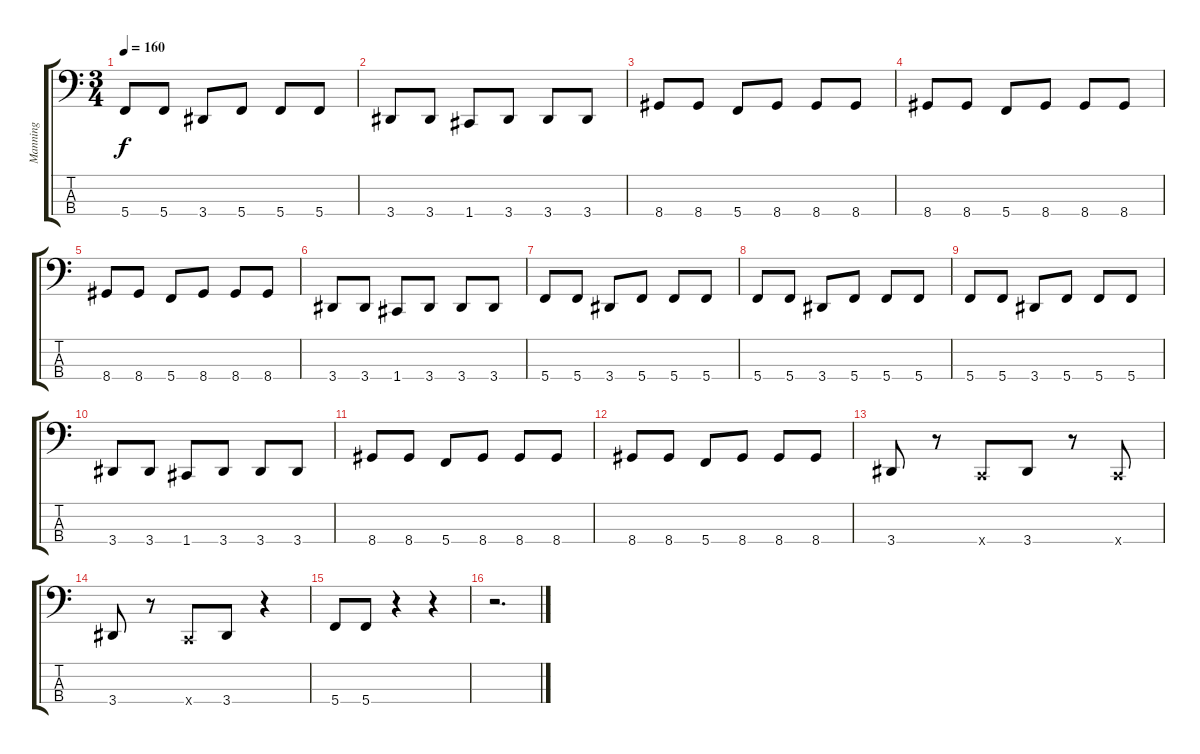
\track ("Manning" "Manning") {instrument electricbasspick}
\staff {score tabs}
\tuning (F2 C2 G1 C1) {hide}
\ts (3 4)
\tempo 160
\clef f4
\ks c
5.4.8{dy f} 5.4.8 3.4.8 5.4.8 5.4.8 5.4.8 |
3.4.8 3.4.8 1.4.8 3.4.8 3.4.8 3.4.8 |
8.4.8 8.4.8 5.4.8 8.4.8 8.4.8 8.4.8 |
8.4.8 8.4.8 5.4.8 8.4.8 8.4.8 8.4.8 |
8.4.8 8.4.8 5.4.8 8.4.8 8.4.8 8.4.8 |
3.4.8 3.4.8 1.4.8 3.4.8 3.4.8 3.4.8 |
5.4.8 5.4.8 3.4.8 5.4.8 5.4.8 5.4.8 |
5.4.8 5.4.8 3.4.8 5.4.8 5.4.8 5.4.8 |
5.4.8 5.4.8 3.4.8 5.4.8 5.4.8 5.4.8 |
3.4.8 3.4.8 1.4.8 3.4.8 3.4.8 3.4.8 |
8.4.8 8.4.8 5.4.8 8.4.8 8.4.8 8.4.8 |
8.4.8 8.4.8 5.4.8 8.4.8 8.4.8 8.4.8 |
3.4.8 r.8 0.4{x}.8 3.4.8 r.8 0.4{x}.8 |
3.4.8 r.8 0.4{x}.8 3.4.8 r.4 |
5.4.8 5.4.8 r.4 r.4 |
r.2{d}
